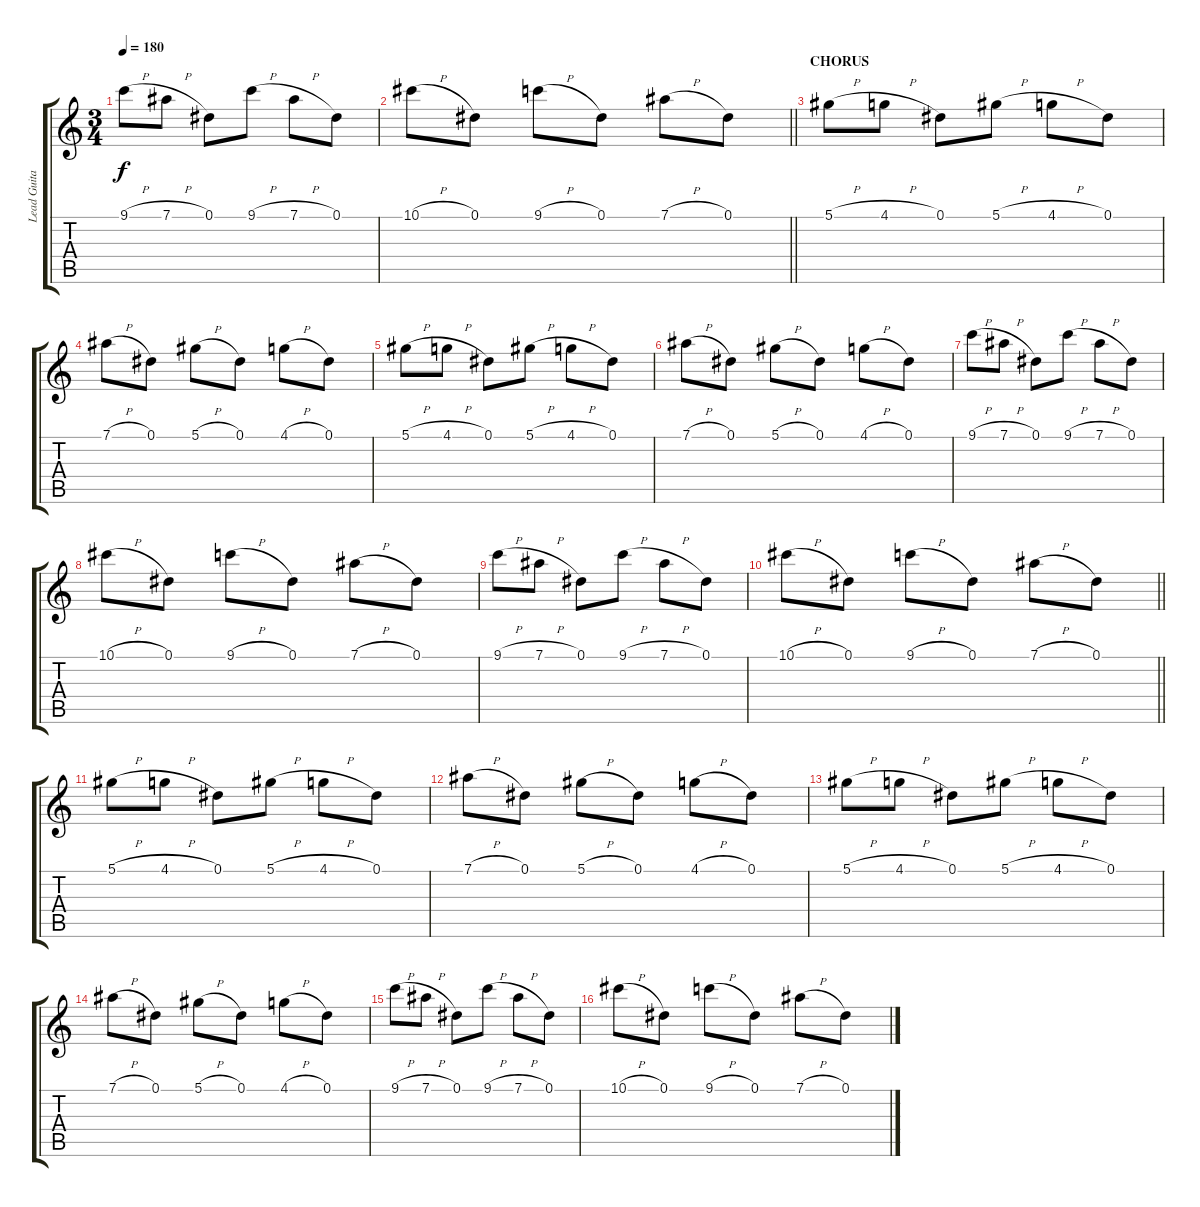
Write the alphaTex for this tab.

\track ("Lead Guitar" "Lead Guita") {instrument distortionguitar}
\staff {score tabs}
\tuning (Eb4 Bb3 Gb3 Db3 Ab2 Db2) {hide}
\ts (3 4)
\tempo 180
\clef g2
\ks c
9.1{h}.8{dy f} 7.1{h}.8 0.1.8 9.1{h}.8 7.1{h}.8 0.1.8 |
\barLineRight lightlight
10.1{h}.8 0.1.8 9.1{h}.8 0.1.8 7.1{h}.8 0.1.8 |
\section ("" "CHORUS")
5.1{h}.8 4.1{h}.8 0.1.8 5.1{h}.8 4.1{h}.8 0.1.8 |
7.1{h}.8 0.1.8 5.1{h}.8 0.1.8 4.1{h}.8 0.1.8 |
5.1{h}.8 4.1{h}.8 0.1.8 5.1{h}.8 4.1{h}.8 0.1.8 |
7.1{h}.8 0.1.8 5.1{h}.8 0.1.8 4.1{h}.8 0.1.8 |
9.1{h}.8 7.1{h}.8 0.1.8 9.1{h}.8 7.1{h}.8 0.1.8 |
10.1{h}.8 0.1.8 9.1{h}.8 0.1.8 7.1{h}.8 0.1.8 |
9.1{h}.8 7.1{h}.8 0.1.8 9.1{h}.8 7.1{h}.8 0.1.8 |
\barLineRight lightlight
10.1{h}.8 0.1.8 9.1{h}.8 0.1.8 7.1{h}.8 0.1.8 |
\section ("" "")
5.1{h}.8 4.1{h}.8 0.1.8 5.1{h}.8 4.1{h}.8 0.1.8 |
7.1{h}.8 0.1.8 5.1{h}.8 0.1.8 4.1{h}.8 0.1.8 |
5.1{h}.8 4.1{h}.8 0.1.8 5.1{h}.8 4.1{h}.8 0.1.8 |
7.1{h}.8 0.1.8 5.1{h}.8 0.1.8 4.1{h}.8 0.1.8 |
9.1{h}.8 7.1{h}.8 0.1.8 9.1{h}.8 7.1{h}.8 0.1.8 |
10.1{h}.8 0.1.8 9.1{h}.8 0.1.8 7.1{h}.8 0.1.8
